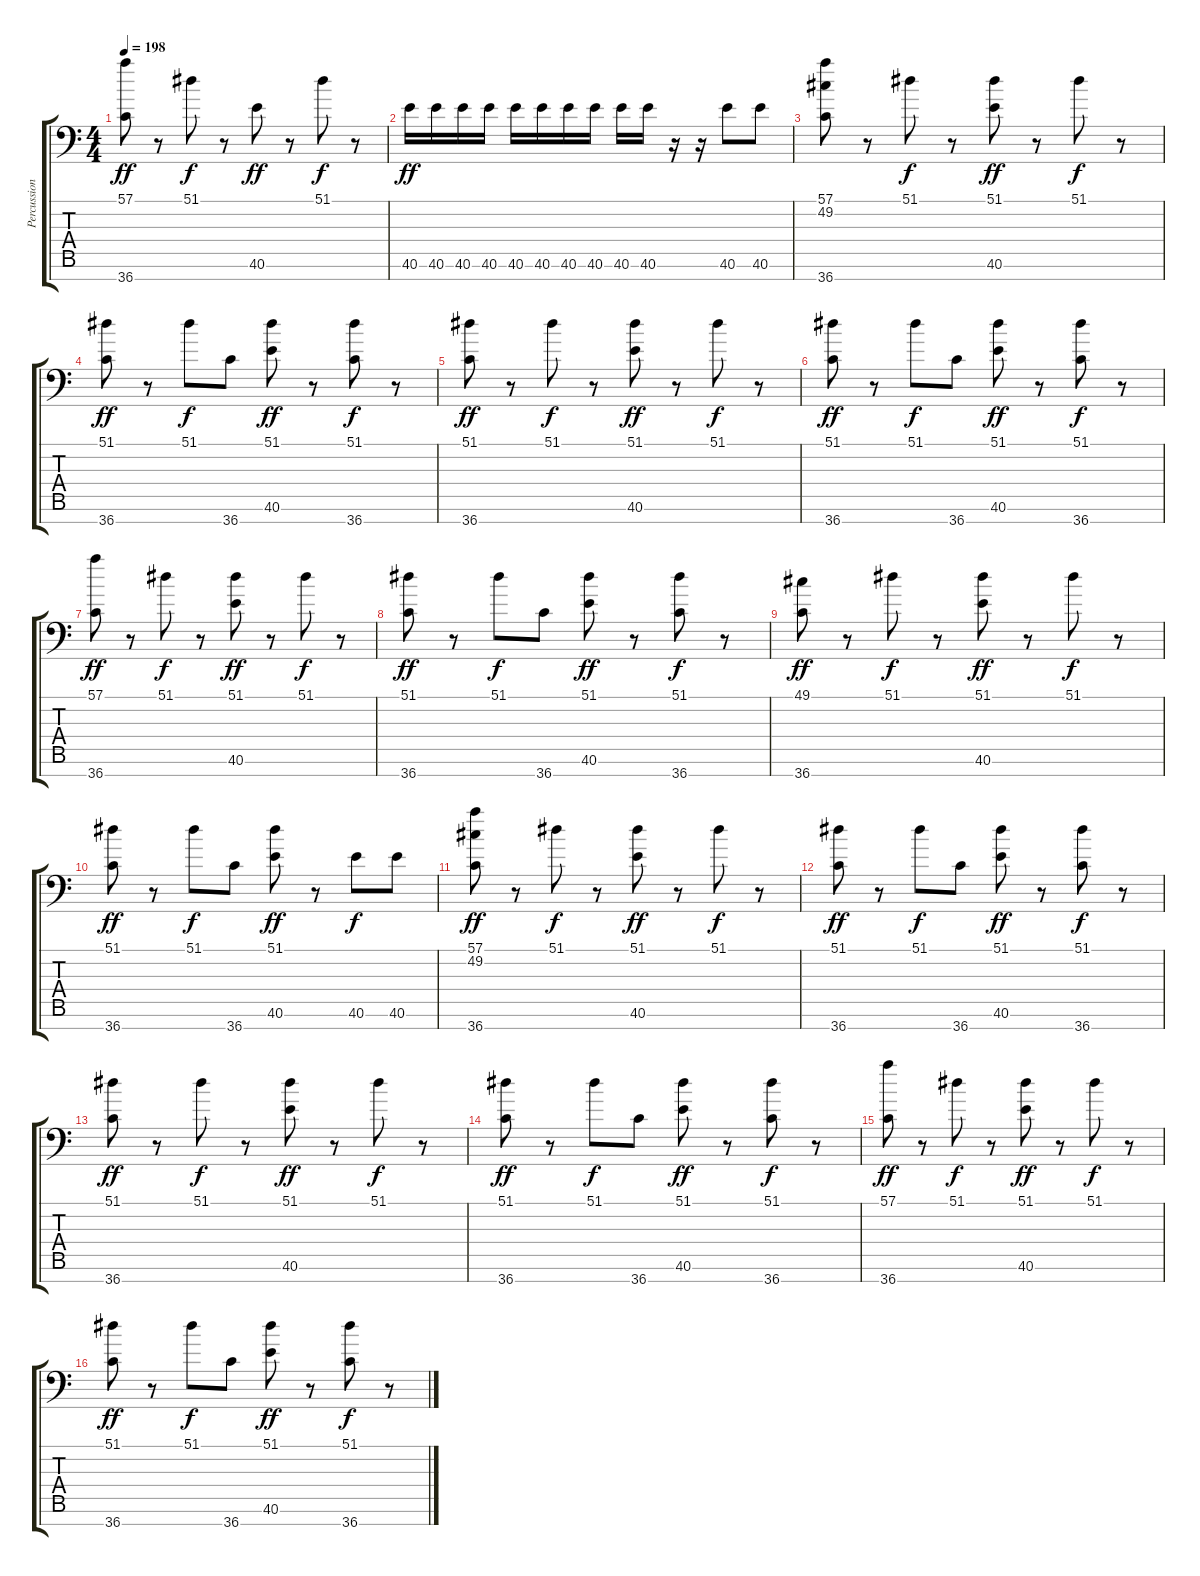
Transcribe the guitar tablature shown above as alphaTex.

\track ("Percussion" "Percussion") {instrument acousticgrandpiano}
\staff {score tabs}
\tuning (C-1 C-1 C-1 C-1 C-1 C-1 C-1) {hide}
\ts (4 4)
\tempo 198
\clef f4
\ks c
(57.1 36.7).8{dy ff} r.8 51.1.8{dy f} r.8 40.6.8{dy ff} r.8 51.1.8{dy f} r.8 |
40.6.16{dy ff} 40.6.16 40.6.16 40.6.16 40.6.16 40.6.16 40.6.16 40.6.16 40.6.16 40.6.16 r.16 r.16 40.6.8 40.6.8 |
(57.1 49.2 36.7).8 r.8 51.1.8{dy f} r.8 (51.1 40.6).8{dy ff} r.8 51.1.8{dy f} r.8 |
(51.1 36.7).8{dy ff} r.8 51.1.8{dy f} 36.7.8 (51.1 40.6).8{dy ff} r.8 (51.1 36.7).8{dy f} r.8 |
(51.1 36.7).8{dy ff} r.8 51.1.8{dy f} r.8 (51.1 40.6).8{dy ff} r.8 51.1.8{dy f} r.8 |
(51.1 36.7).8{dy ff} r.8 51.1.8{dy f} 36.7.8 (51.1 40.6).8{dy ff} r.8 (51.1 36.7).8{dy f} r.8 |
(57.1 36.7).8{dy ff} r.8 51.1.8{dy f} r.8 (51.1 40.6).8{dy ff} r.8 51.1.8{dy f} r.8 |
(51.1 36.7).8{dy ff} r.8 51.1.8{dy f} 36.7.8 (51.1 40.6).8{dy ff} r.8 (51.1 36.7).8{dy f} r.8 |
(49.1 36.7).8{dy ff} r.8 51.1.8{dy f} r.8 (51.1 40.6).8{dy ff} r.8 51.1.8{dy f} r.8 |
(51.1 36.7).8{dy ff} r.8 51.1.8{dy f} 36.7.8 (51.1 40.6).8{dy ff} r.8 40.6.8{dy f} 40.6.8 |
(57.1 49.2 36.7).8{dy ff} r.8 51.1.8{dy f} r.8 (51.1 40.6).8{dy ff} r.8 51.1.8{dy f} r.8 |
(51.1 36.7).8{dy ff} r.8 51.1.8{dy f} 36.7.8 (51.1 40.6).8{dy ff} r.8 (51.1 36.7).8{dy f} r.8 |
(51.1 36.7).8{dy ff} r.8 51.1.8{dy f} r.8 (51.1 40.6).8{dy ff} r.8 51.1.8{dy f} r.8 |
(51.1 36.7).8{dy ff} r.8 51.1.8{dy f} 36.7.8 (51.1 40.6).8{dy ff} r.8 (51.1 36.7).8{dy f} r.8 |
(57.1 36.7).8{dy ff} r.8 51.1.8{dy f} r.8 (51.1 40.6).8{dy ff} r.8 51.1.8{dy f} r.8 |
(51.1 36.7).8{dy ff} r.8 51.1.8{dy f} 36.7.8 (51.1 40.6).8{dy ff} r.8 (51.1 36.7).8{dy f} r.8
